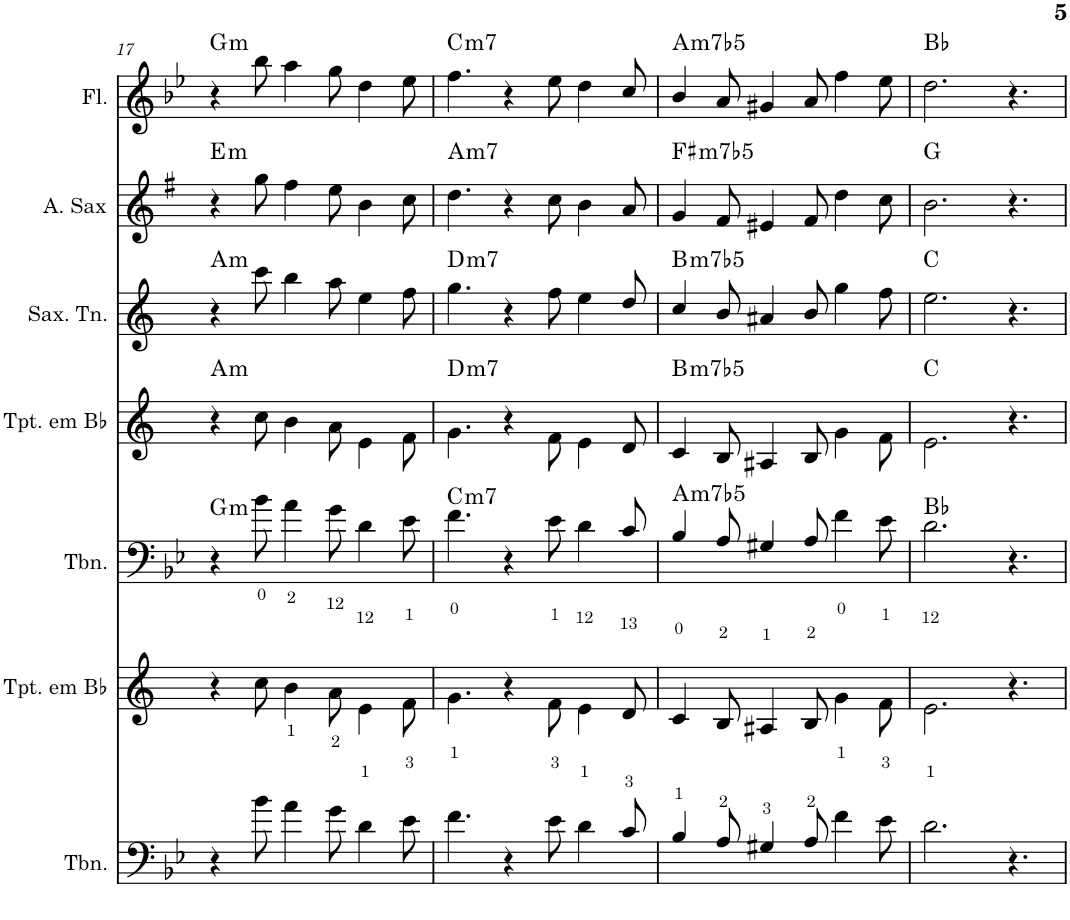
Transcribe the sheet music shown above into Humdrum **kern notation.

**kern	**kern	**kern	**harte	**kern	**harte	**kern	**harte	**kern	**harte	**kern	**harte
*part7	*part6	*part5	*part5	*part4	*part4	*part3	*part3	*part2	*part2	*part1	*part1
*staff7	*staff6	*staff5	*	*staff4	*	*staff3	*	*staff2	*	*staff1	*
*I"Trombone	*I"Trompete em Bb	*I"Trombone	*	*I"Trompete em Bb	*	*I"Saxofone Tenor	*	*I"Saxofone Alto	*	*I"Flauta Transversal	*
*I'Tbn.	*I'Tpt. em Bb	*I'Tbn.	*	*I'Tpt. em Bb	*	*I'Sax. Tn.	*	*	*	*I'Fl.	*
!!LO:PB:g=z
*clefF4	*clefG2	*clefF4	*	*clefG2	*	*clefG2	*	*clefG2	*	*clefG2	*
*	*Trd1c2	*	*	*Trd1c2	*	*Trd8c14	*	*Trd5c9	*	*	*
*k[b-e-]	*k[]	*k[b-e-]	*	*k[]	*	*k[]	*	*k[f#]	*	*k[b-e-]	*
*B-:	*	*B-:	*	*	*	*	*	*G:	*	*B-:	*
*M9/8	*M9/8	*M9/8	*	*M9/8	*	*M9/8	*	*M9/8	*	*M9/8	*
=17	=17	=17	=17	=17	=17	=17	=17	=17	=17	=17	=17
!	!	!	!LO:H:kt=m	!	!LO:H:kt=m	!	!LO:H:kt=m	!	!LO:H:kt=m	!	!LO:H:kt=m
4r	4r	4r	G:min	4r	A:min	4r	A:min	4r	E:min	4r	G:min
8b-\	8cc\	8b-\	.	8cc\	.	8ccc\	.	8gg\	.	8bb-\	.
4a\	4b\	4a\	.	4b\	.	4bb\	.	4ff#\	.	4aa\	.
8g\	8a\	8g\	.	8a\	.	8aa\	.	8ee\	.	8gg\	.
4d\	4e\	4d\	.	4e\	.	4ee\	.	4b\	.	4dd\	.
8e-\	8f\	8e-\	.	8f\	.	8ff\	.	8cc\	.	8ee-\	.
=18	=18	=18	=18	=18	=18	=18	=18	=18	=18	=18	=18
!	!	!	!LO:H:kt=m7	!	!LO:H:kt=m7	!	!LO:H:kt=m7	!	!LO:H:kt=m7	!	!LO:H:kt=m7
4.f\	4.g\	4.f\	C:min7	4.g\	D:min7	4.gg\	D:min7	4.dd\	A:min7	4.ff\	C:min7
4r	4r	4r	.	4r	.	4r	.	4r	.	4r	.
8e-\	8f\	8e-\	.	8f\	.	8ff\	.	8cc\	.	8ee-\	.
4d\	4e\	4d\	.	4e\	.	4ee\	.	4b\	.	4dd\	.
8c/	8d/	8c/	.	8d/	.	8dd/	.	8a/	.	8cc/	.
=19	=19	=19	=19	=19	=19	=19	=19	=19	=19	=19	=19
!	!	!	!LO:H:kt=m7b5	!	!LO:H:kt=m7b5	!	!LO:H:kt=m7b5	!	!LO:H:kt=m7b5	!	!LO:H:kt=m7b5
4B-/	4c/	4B-/	A:hdim7	4c/	B:hdim7	4cc/	B:hdim7	4g/	F#:hdim7	4b-/	A:hdim7
8A/	8B/	8A/	.	8B/	.	8b/	.	8f#/	.	8a/	.
4G#X/	4A#X/	4G#X/	.	4A#X/	.	4a#X/	.	4e#X/	.	4g#X/	.
8A/	8B/	8A/	.	8B/	.	8b/	.	8f#/	.	8a/	.
4f\	4g\	4f\	.	4g\	.	4gg\	.	4dd\	.	4ff\	.
8e-\	8f\	8e-\	.	8f\	.	8ff\	.	8cc\	.	8ee-\	.
=20	=20	=20	=20	=20	=20	=20	=20	=20	=20	=20	=20
2.d\	2.e\	2.d\	Bb:maj	2.e\	C:maj	2.ee\	C:maj	2.b\	G:maj	2.dd\	Bb:maj
4.r	4.r	4.r	.	4.r	.	4.r	.	4.r	.	4.r	.
=	=	=	=	=	=	=	=	=	=	=	=
*-	*-	*-	*-	*-	*-	*-	*-	*-	*-	*-	*-
